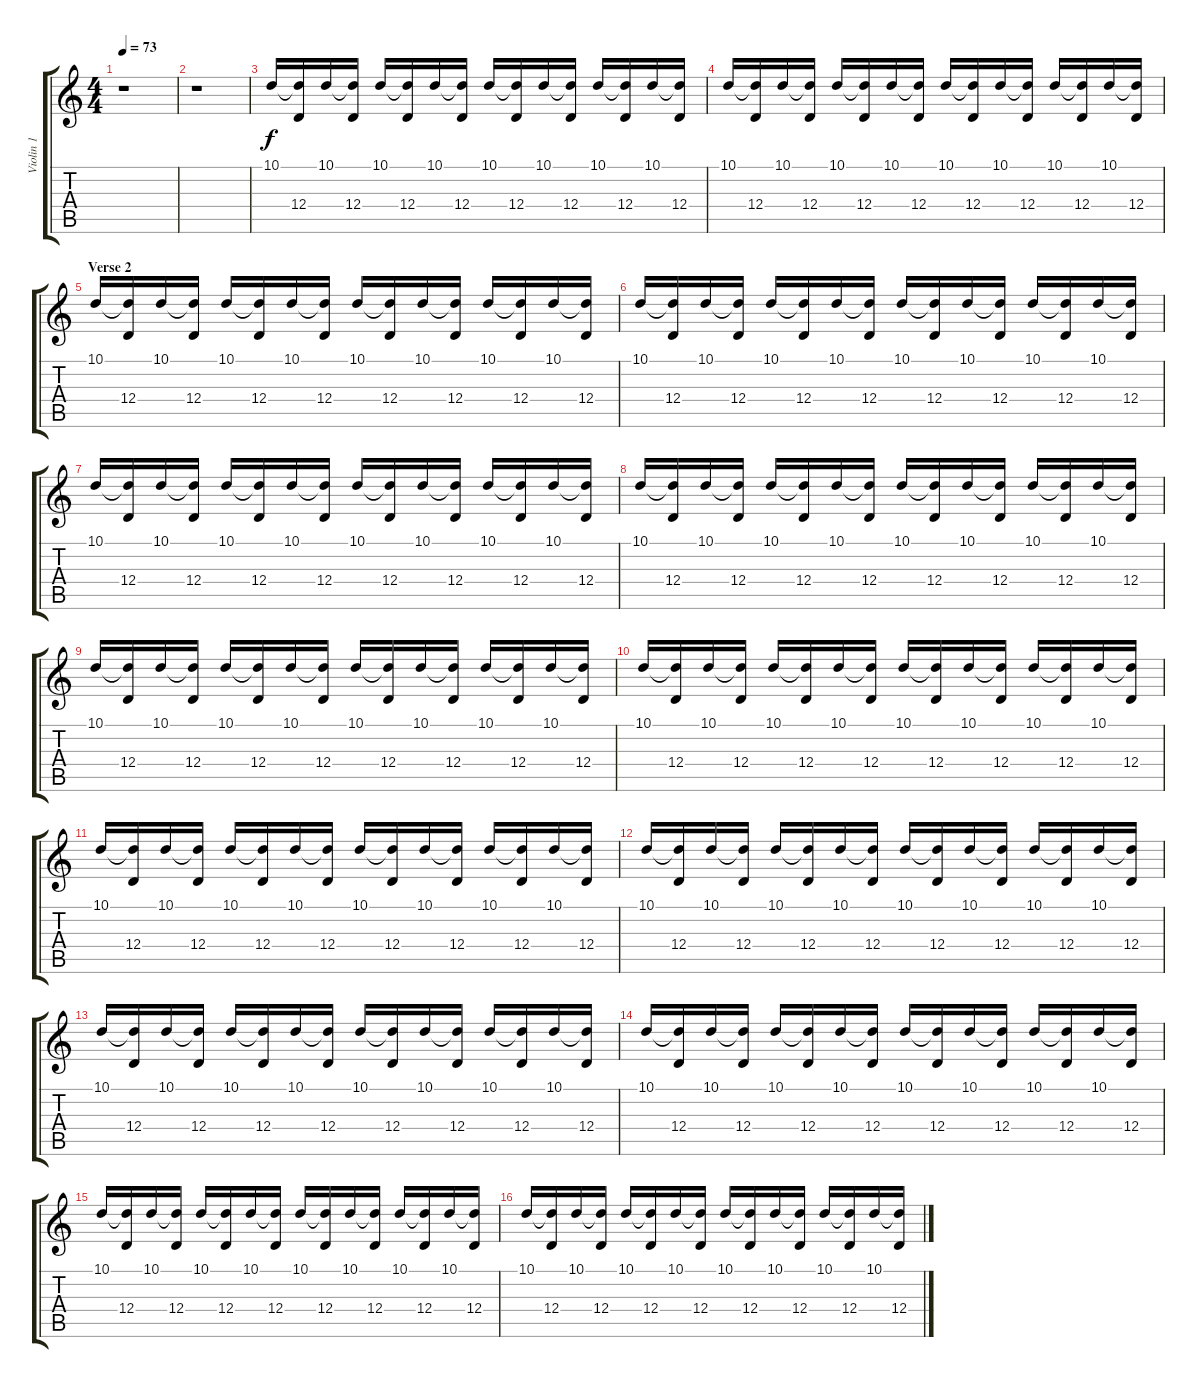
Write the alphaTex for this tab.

\track ("Violin 1" "Violin 1") {instrument cello}
\staff {score tabs}
\tuning (E4 B3 G3 D3 A2 E2) {hide}
\ts (4 4)
\tempo 73
\clef g2
\ks c
r.1{dy f} |
r.1 |
10.1.16 (10.1{t} 12.4).16 10.1.16 (10.1{t} 12.4).16 10.1.16 (10.1{t} 12.4).16 10.1.16 (10.1{t} 12.4).16 10.1.16 (10.1{t} 12.4).16 10.1.16 (10.1{t} 12.4).16 10.1.16 (10.1{t} 12.4).16 10.1.16 (10.1{t} 12.4).16 |
10.1.16 (10.1{t} 12.4).16 10.1.16 (10.1{t} 12.4).16 10.1.16 (10.1{t} 12.4).16 10.1.16 (10.1{t} 12.4).16 10.1.16 (10.1{t} 12.4).16 10.1.16 (10.1{t} 12.4).16 10.1.16 (10.1{t} 12.4).16 10.1.16 (10.1{t} 12.4).16 |
\section ("" "Verse 2")
10.1.16 (10.1{t} 12.4).16 10.1.16 (10.1{t} 12.4).16 10.1.16 (10.1{t} 12.4).16 10.1.16 (10.1{t} 12.4).16 10.1.16 (10.1{t} 12.4).16 10.1.16 (10.1{t} 12.4).16 10.1.16 (10.1{t} 12.4).16 10.1.16 (10.1{t} 12.4).16 |
10.1.16 (10.1{t} 12.4).16 10.1.16 (10.1{t} 12.4).16 10.1.16 (10.1{t} 12.4).16 10.1.16 (10.1{t} 12.4).16 10.1.16 (10.1{t} 12.4).16 10.1.16 (10.1{t} 12.4).16 10.1.16 (10.1{t} 12.4).16 10.1.16 (10.1{t} 12.4).16 |
10.1.16 (10.1{t} 12.4).16 10.1.16 (10.1{t} 12.4).16 10.1.16 (10.1{t} 12.4).16 10.1.16 (10.1{t} 12.4).16 10.1.16 (10.1{t} 12.4).16 10.1.16 (10.1{t} 12.4).16 10.1.16 (10.1{t} 12.4).16 10.1.16 (10.1{t} 12.4).16 |
10.1.16 (10.1{t} 12.4).16 10.1.16 (10.1{t} 12.4).16 10.1.16 (10.1{t} 12.4).16 10.1.16 (10.1{t} 12.4).16 10.1.16 (10.1{t} 12.4).16 10.1.16 (10.1{t} 12.4).16 10.1.16 (10.1{t} 12.4).16 10.1.16 (10.1{t} 12.4).16 |
10.1.16 (10.1{t} 12.4).16 10.1.16 (10.1{t} 12.4).16 10.1.16 (10.1{t} 12.4).16 10.1.16 (10.1{t} 12.4).16 10.1.16 (10.1{t} 12.4).16 10.1.16 (10.1{t} 12.4).16 10.1.16 (10.1{t} 12.4).16 10.1.16 (10.1{t} 12.4).16 |
10.1.16 (10.1{t} 12.4).16 10.1.16 (10.1{t} 12.4).16 10.1.16 (10.1{t} 12.4).16 10.1.16 (10.1{t} 12.4).16 10.1.16 (10.1{t} 12.4).16 10.1.16 (10.1{t} 12.4).16 10.1.16 (10.1{t} 12.4).16 10.1.16 (10.1{t} 12.4).16 |
10.1.16 (10.1{t} 12.4).16 10.1.16 (10.1{t} 12.4).16 10.1.16 (10.1{t} 12.4).16 10.1.16 (10.1{t} 12.4).16 10.1.16 (10.1{t} 12.4).16 10.1.16 (10.1{t} 12.4).16 10.1.16 (10.1{t} 12.4).16 10.1.16 (10.1{t} 12.4).16 |
10.1.16 (10.1{t} 12.4).16 10.1.16 (10.1{t} 12.4).16 10.1.16 (10.1{t} 12.4).16 10.1.16 (10.1{t} 12.4).16 10.1.16 (10.1{t} 12.4).16 10.1.16 (10.1{t} 12.4).16 10.1.16 (10.1{t} 12.4).16 10.1.16 (10.1{t} 12.4).16 |
10.1.16 (10.1{t} 12.4).16 10.1.16 (10.1{t} 12.4).16 10.1.16 (10.1{t} 12.4).16 10.1.16 (10.1{t} 12.4).16 10.1.16 (10.1{t} 12.4).16 10.1.16 (10.1{t} 12.4).16 10.1.16 (10.1{t} 12.4).16 10.1.16 (10.1{t} 12.4).16 |
10.1.16 (10.1{t} 12.4).16 10.1.16 (10.1{t} 12.4).16 10.1.16 (10.1{t} 12.4).16 10.1.16 (10.1{t} 12.4).16 10.1.16 (10.1{t} 12.4).16 10.1.16 (10.1{t} 12.4).16 10.1.16 (10.1{t} 12.4).16 10.1.16 (10.1{t} 12.4).16 |
10.1.16 (10.1{t} 12.4).16 10.1.16 (10.1{t} 12.4).16 10.1.16 (10.1{t} 12.4).16 10.1.16 (10.1{t} 12.4).16 10.1.16 (10.1{t} 12.4).16 10.1.16 (10.1{t} 12.4).16 10.1.16 (10.1{t} 12.4).16 10.1.16 (10.1{t} 12.4).16 |
10.1.16 (10.1{t} 12.4).16 10.1.16 (10.1{t} 12.4).16 10.1.16 (10.1{t} 12.4).16 10.1.16 (10.1{t} 12.4).16 10.1.16 (10.1{t} 12.4).16 10.1.16 (10.1{t} 12.4).16 10.1.16 (10.1{t} 12.4).16 10.1.16 (10.1{t} 12.4).16
